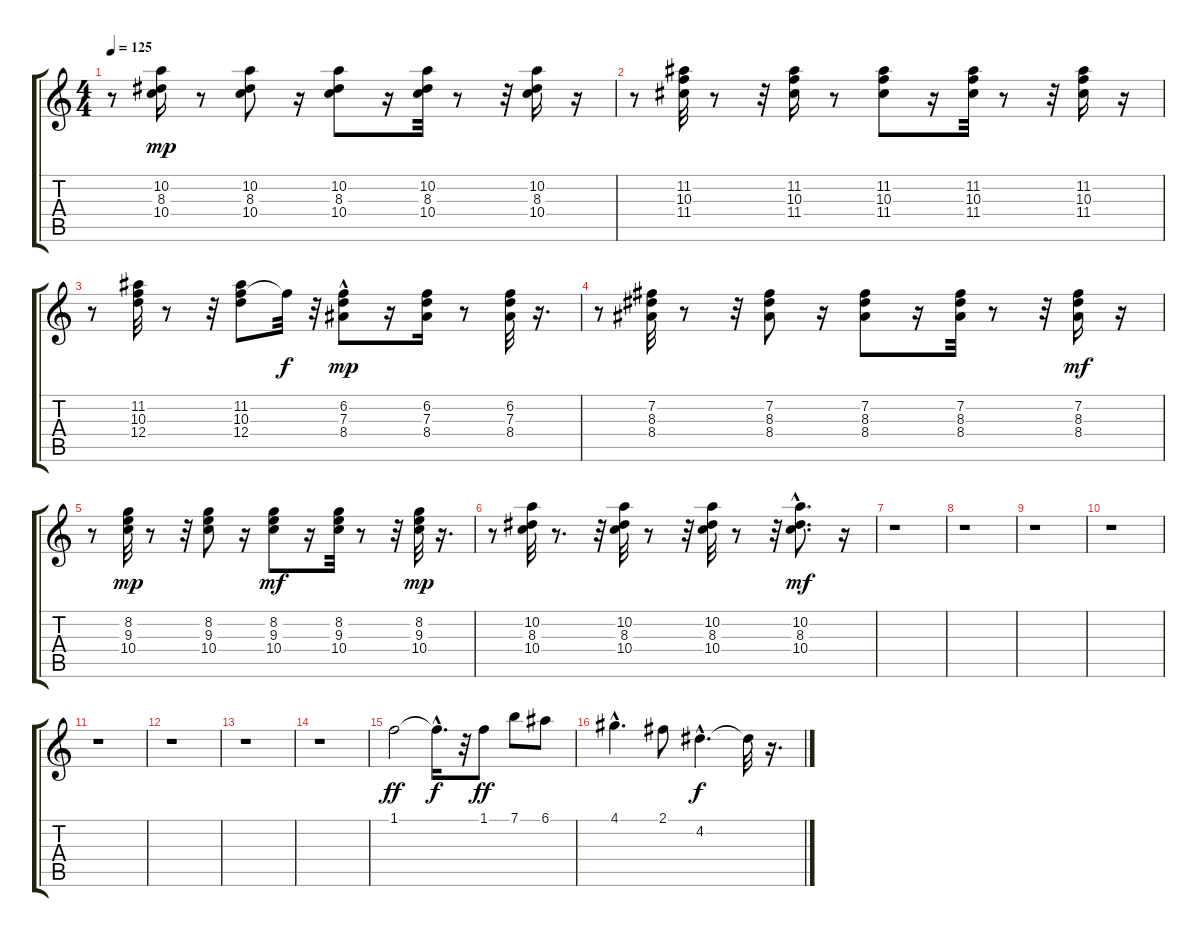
\track "" {instrument electricguitarjazz}
\staff {score tabs}
\tuning (E4 B3 G3 D3 A2 E2) {hide}
\ts (4 4)
\tempo 125
\clef g2
\ks c
r.8{dy mf} (10.2 8.3 10.4).16{dy mp} r.8 (10.2 8.3 10.4).8 r.16 (10.2 8.3 10.4).8 r.16 (10.2 8.3 10.4).32 r.8 r.32 (10.2 8.3 10.4).16 r.16 |
r.8 (11.2 10.3 11.4).32 r.8 r.32 (11.2 10.3 11.4).16 r.8 (11.2 10.3 11.4).8 r.16 (11.2 10.3 11.4).32 r.8 r.32 (11.2 10.3 11.4).16 r.16 |
r.8 (11.2 10.3 12.4).32 r.8 r.32 (11.2 10.3 12.4).8 10.3{t}.32{dy f} r.32 (6.2 7.3 8.4{hac}).8{dy mp} r.16 (6.2 7.3 8.4).16 r.8 (6.2 7.3 8.4).32 r.16{d} |
r.8 (7.2 8.3 8.4).32 r.8 r.32 (7.2 8.3 8.4).8 r.16 (7.2 8.3 8.4).8 r.16 (7.2 8.3 8.4).32 r.8 r.32 (7.2 8.3 8.4).16{dy mf} r.16 |
r.8 (8.2 9.3 10.4).32{dy mp} r.8 r.32 (8.2 9.3 10.4).8 r.16 (8.2 9.3 10.4).8{dy mf} r.16 (8.2 9.3 10.4).32 r.8 r.32 (8.2 9.3 10.4).32{dy mp} r.16{d} |
r.8 (10.2 8.3 10.4).32 r.8{d} r.32 (10.2 8.3 10.4).32 r.8 r.32 (10.2 8.3 10.4).32 r.8 r.32 (10.2{hac} 8.3{hac} 10.4{hac}).8{d dy mf} r.16 |
r.1 |
r.1 |
r.1 |
r.1 |
r.1 |
r.1 |
r.1 |
r.1 |
1.1.2{dy ff} 1.1{hac t}.16{d dy f} r.32 1.1.8{dy ff} 7.1.8 6.1.8 |
4.1{hac}.4{d} 2.1.8 4.2{hac}.4{d dy f} 4.2{t}.32 r.16{d}
